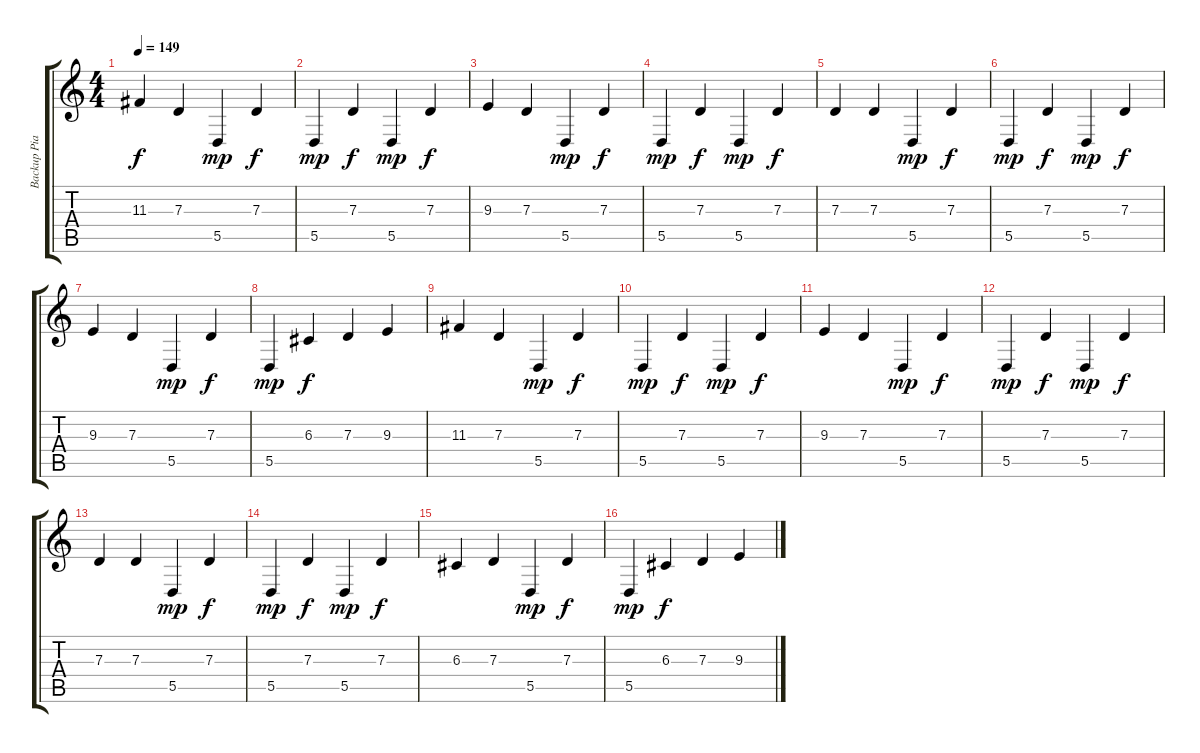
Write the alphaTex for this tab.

\track ("Backup Piano {Tabbed by Peter B.}" "Backup Pia") {instrument acousticgrandpiano}
\staff {score tabs}
\tuning (E4 B3 G3 D3 A2 D2) {hide}
\ts (4 4)
\tempo 149
\clef g2
\ks c
11.3.4{dy f} 7.3.4 5.5.4{dy mp} 7.3.4{dy f} |
5.5.4{dy mp} 7.3.4{dy f} 5.5.4{dy mp} 7.3.4{dy f} |
9.3.4 7.3.4 5.5.4{dy mp} 7.3.4{dy f} |
5.5.4{dy mp} 7.3.4{dy f} 5.5.4{dy mp} 7.3.4{dy f} |
7.3.4 7.3.4 5.5.4{dy mp} 7.3.4{dy f} |
5.5.4{dy mp} 7.3.4{dy f} 5.5.4{dy mp} 7.3.4{dy f} |
9.3.4 7.3.4 5.5.4{dy mp} 7.3.4{dy f} |
5.5.4{dy mp} 6.3.4{dy f} 7.3.4 9.3.4 |
11.3.4 7.3.4 5.5.4{dy mp} 7.3.4{dy f} |
5.5.4{dy mp} 7.3.4{dy f} 5.5.4{dy mp} 7.3.4{dy f} |
9.3.4 7.3.4 5.5.4{dy mp} 7.3.4{dy f} |
5.5.4{dy mp} 7.3.4{dy f} 5.5.4{dy mp} 7.3.4{dy f} |
7.3.4 7.3.4 5.5.4{dy mp} 7.3.4{dy f} |
5.5.4{dy mp} 7.3.4{dy f} 5.5.4{dy mp} 7.3.4{dy f} |
6.3.4 7.3.4 5.5.4{dy mp} 7.3.4{dy f} |
5.5.4{dy mp} 6.3.4{dy f} 7.3.4 9.3.4
